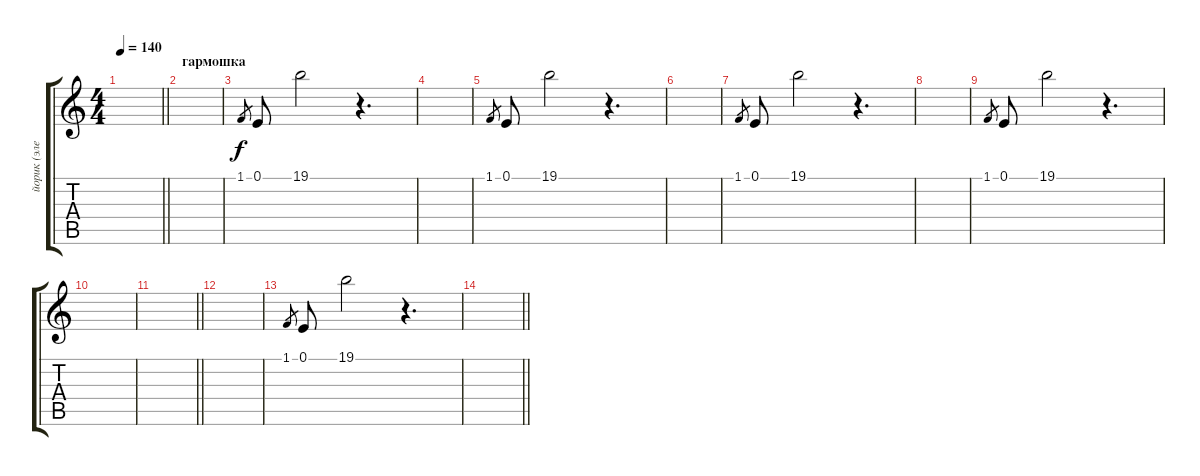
\track ("йорик (электроника)" "йорик (эле") {instrument flute}
\staff {score tabs}
\tuning (E4 B3 G3 D3 A2 E2) {hide}
\ts (4 4)
\tempo 140
\clef g2
\barLineRight lightlight
\ks c
|
\section ("" "гармошка")
|
1.1.8{gr} 0.1.8 19.1.2 r.4{d} |
|
1.1.8{gr} 0.1.8 19.1.2 r.4{d} |
|
1.1.8{gr} 0.1.8 19.1.2 r.4{d} |
|
1.1.8{gr} 0.1.8 19.1.2 r.4{d} |
|
\barLineRight lightlight
|
|
1.1.8{gr} 0.1.8 19.1.2 r.4{d} |
\barLineRight lightlight
